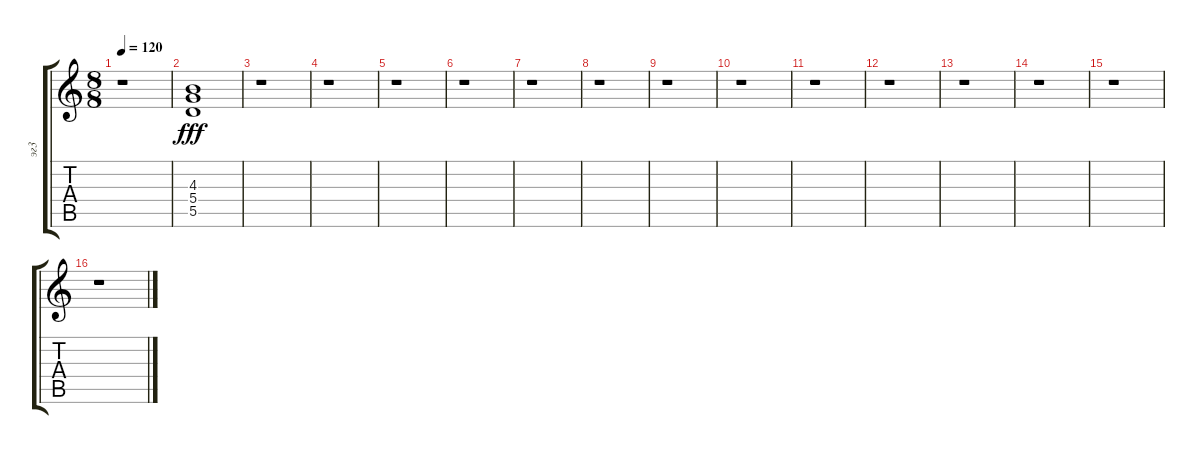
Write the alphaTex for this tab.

\track ("эг3" "эг3") {instrument overdrivenguitar}
\staff {score tabs}
\tuning (E4 B3 G3 D3 A2 E2) {hide}
\ts (8 8)
\tempo 120
\clef g2
\ks c
r.1{dy fff instrument overdrivenguitar} |
(4.3 5.4 5.5).1{volume 4} |
r.1 |
r.1 |
r.1 |
r.1 |
r.1 |
r.1 |
r.1 |
r.1 |
r.1 |
r.1 |
r.1 |
r.1 |
r.1 |
r.1
